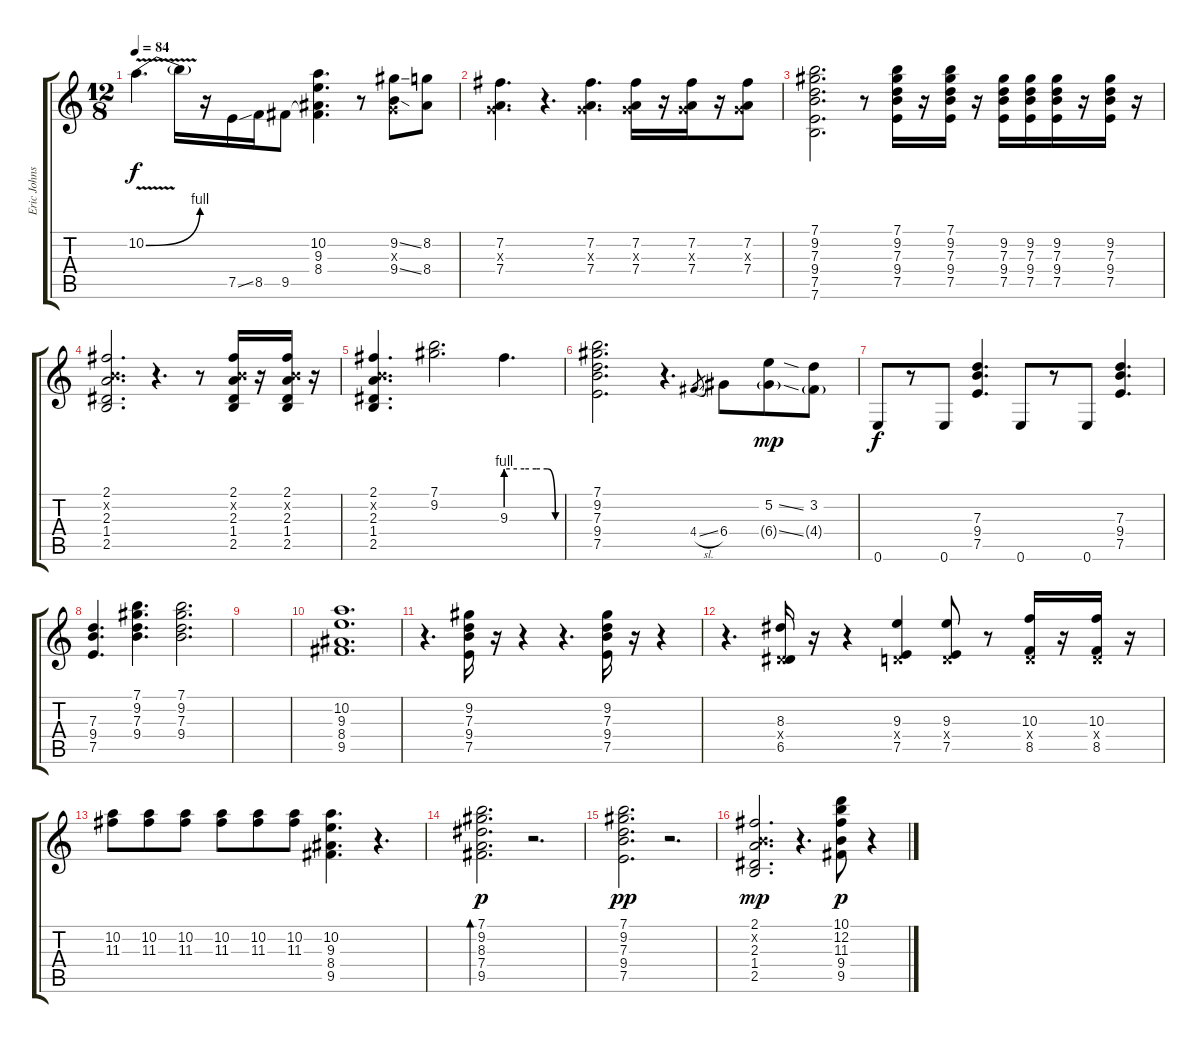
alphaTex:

\track ("Eric Johnson" "Eric Johns") {instrument overdrivenguitar}
\staff {score tabs}
\tuning (E4 B3 G3 D3 A2 E2) {hide}
\ts (12 8)
\tempo 84
\clef g2
\ks c
10.2{be (bend 0 0 60 4) v}.4{d dy f} 10.2{t}.16 r.16 7.5{ss}.16 8.5.16 9.5.8 (10.2 9.3 8.4 9.5{t}).4{d} r.8 (9.2{ss} 0.3{x} 9.4{ss}).8 (8.2 8.4).8 |
(7.2 0.3{x} 7.4).4{d} r.4{d} (7.2 0.3{x} 7.4).4{d volume 9} (7.2 0.3{x} 7.4).16 r.16 (7.2 0.3{x} 7.4).16 r.16 (7.2 0.3{x} 7.4).8 |
(7.1 9.2 7.3 9.4 7.5 7.6).2{d} r.8 (7.1 9.2 7.3 9.4 7.5).16 r.16 (7.1 9.2 7.3 9.4 7.5).16 r.16 (9.2 7.3 9.4 7.5).16 (9.2 7.3 9.4 7.5).16 (9.2 7.3 9.4 7.5).16 r.16 (9.2 7.3 9.4 7.5).16 r.16 |
(2.1 0.2{x} 2.3 1.4 2.5).2{d} r.4{d} r.8 (2.1 0.2{x} 2.3 1.4 2.5).16 r.16 (2.1 0.2{x} 2.3 1.4 2.5).16 r.16 |
(2.1 0.2{x} 2.3 1.4 2.5).4{d} (7.1 9.2).2{d} 9.3{be (custom 0 4 20 4 33 4 45 4 54 0 60 0)}.4{d} |
(7.1 9.2 7.3 9.4 7.5).2{d} r.4{d} 4.4{sl}.8{gr} 6.4.8 (5.2{ss} 6.4{ss g}).8{dy mp} (3.2 4.4{g}).8 |
0.6.8{dy f} r.8 0.6.8 (7.3 9.4 7.5).4{d} 0.6.8 r.8 0.6.8 (7.3 9.4 7.5).4{d} |
(7.3 9.4 7.5).4{d} (7.1 9.2 7.3 9.4).4{d} (7.1 9.2 7.3 9.4).2{d} |
|
(10.2 9.3 8.4 9.5).1{d} |
r.4{d} (9.2 7.3 9.4 7.5).16 r.16 r.4 r.4{d} (9.2 7.3 9.4 7.5).16 r.16 r.4 |
r.4{d} (8.3 0.4{x} 6.5).16 r.16 r.4 (9.3 0.4{x} 7.5).4 (9.3 0.4{x} 7.5).8 r.8 (10.3 0.4{x} 8.5).16 r.16 (10.3 0.4{x} 8.5).16 r.16 |
(10.2 11.3).8 (10.2 11.3).8 (10.2 11.3).8 (10.2 11.3).8 (10.2 11.3).8 (10.2 11.3).8 (10.2 9.3 8.4 9.5).4{d} r.4{d} |
(7.1 9.2 8.3 7.4 9.5).2{d bd 60 dy p} r.2{d} |
(7.1 9.2 7.3 9.4 7.5).2{d dy pp} r.2{d} |
(2.1 0.2{x} 2.3 1.4 2.5).2{d dy mp} r.4{d} (10.1 12.2 11.3 9.4 9.5).8{dy p} r.4
